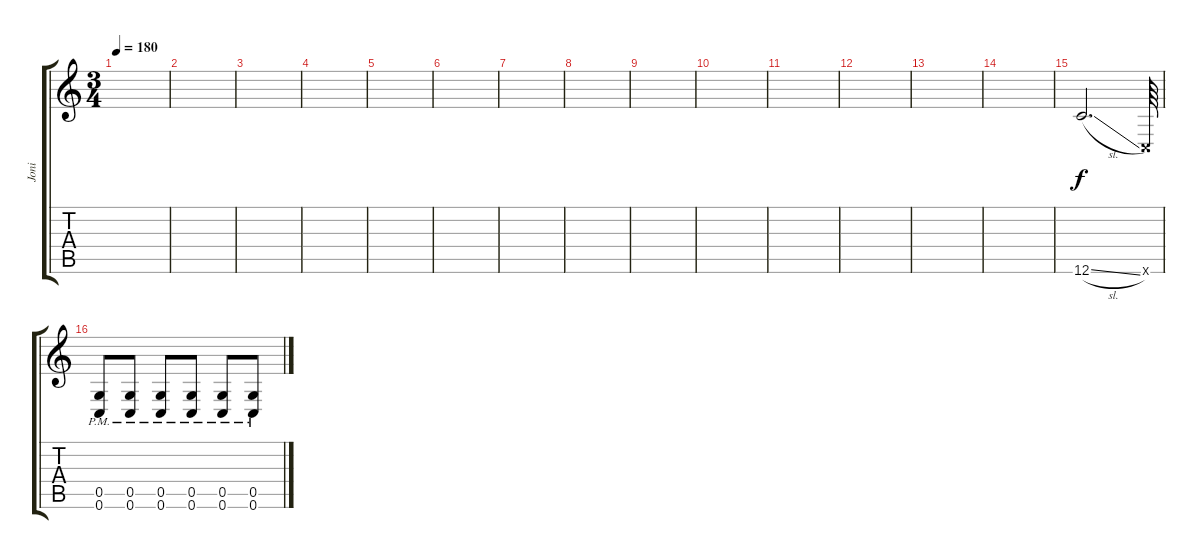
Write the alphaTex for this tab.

\track ("Joni" "Joni") {instrument distortionguitar}
\staff {score tabs}
\tuning (D4 A3 F3 C3 G2 C2) {hide}
\ts (3 4)
\tempo 180
\clef g2
\ks c
|
|
|
|
|
|
|
|
|
|
|
|
|
|
12.6{sl}.2{d} 0.6{x}.64 |
(0.5{pm} 0.6{pm}).8 (0.5{pm} 0.6{pm}).8 (0.5{pm} 0.6{pm}).8 (0.5{pm} 0.6{pm}).8 (0.5{pm} 0.6{pm}).8 (0.5{pm} 0.6{pm}).8
